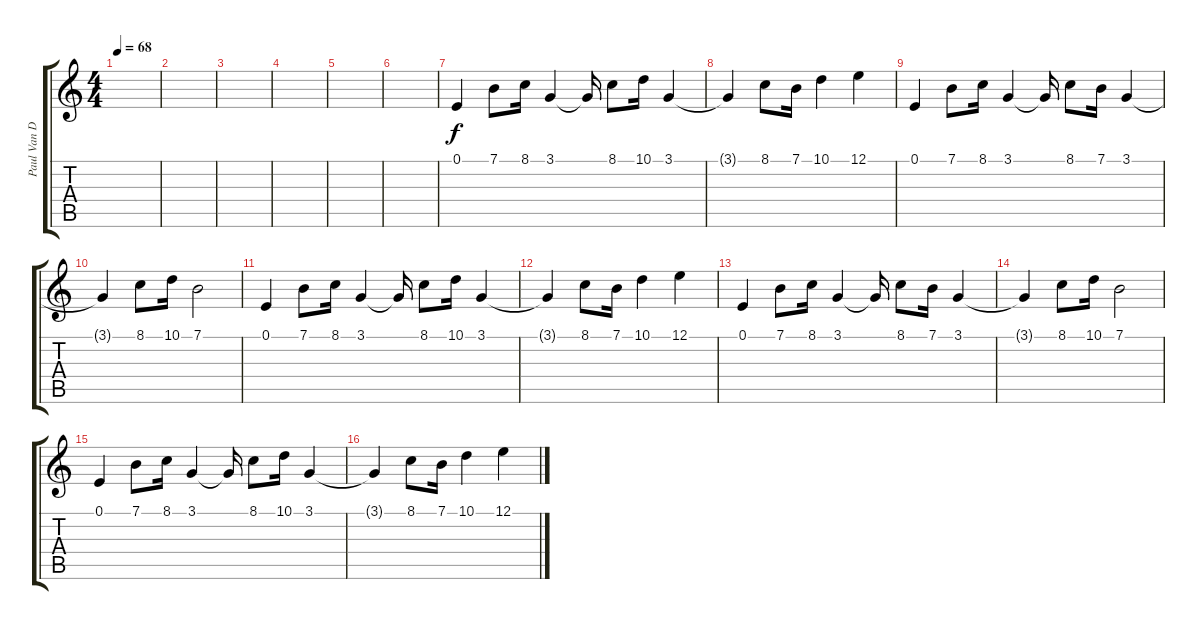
\track ("Paul Van Dyk" "Paul Van D") {instrument electricpiano1}
\staff {score tabs}
\tuning (E4 B3 G3 D3 A2 E2) {hide}
\ts (4 4)
\tempo 68
\clef g2
\ks c
|
|
|
|
|
|
0.1.4 7.1.8 8.1.16 3.1.4 3.1{t}.16 8.1.8 10.1.16 3.1.4 |
3.1{t}.4 8.1.8 7.1.16 10.1.4 12.1.4 |
0.1.4 7.1.8 8.1.16 3.1.4 3.1{t}.16 8.1.8 7.1.16 3.1.4 |
3.1{t}.4 8.1.8 10.1.16 7.1.2 |
0.1.4 7.1.8 8.1.16 3.1.4 3.1{t}.16 8.1.8 10.1.16 3.1.4 |
3.1{t}.4 8.1.8 7.1.16 10.1.4 12.1.4 |
0.1.4 7.1.8 8.1.16 3.1.4 3.1{t}.16 8.1.8 7.1.16 3.1.4 |
3.1{t}.4 8.1.8 10.1.16 7.1.2 |
0.1.4 7.1.8 8.1.16 3.1.4 3.1{t}.16 8.1.8 10.1.16 3.1.4 |
3.1{t}.4 8.1.8 7.1.16 10.1.4 12.1.4
